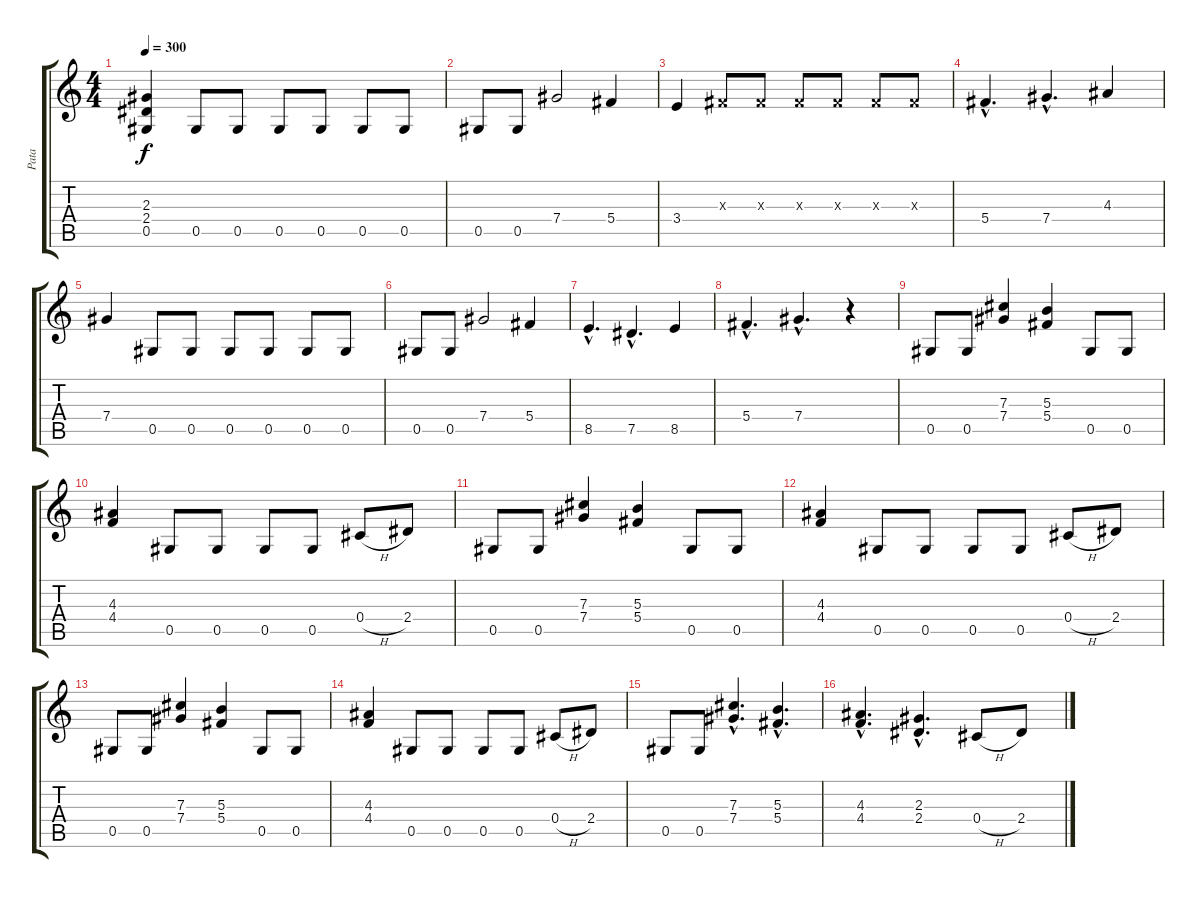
\track ("Pata" "Pata") {instrument overdrivenguitar}
\staff {score tabs}
\tuning (Eb4 Bb3 Gb3 Db3 Ab2 Eb2) {hide}
\ts (4 4)
\tempo 300
\clef g2
\ks c
(2.3 2.4 0.5).4{dy f} 0.5.8 0.5.8 0.5.8 0.5.8 0.5.8 0.5.8 |
0.5.8 0.5.8 7.4.2 5.4.4 |
3.4.4 0.3{x}.8 0.3{x}.8 0.3{x}.8 0.3{x}.8 0.3{x}.8 0.3{x}.8 |
5.4{hac}.4{d} 7.4{hac}.4{d} 4.3.4 |
7.4.4 0.5.8 0.5.8 0.5.8 0.5.8 0.5.8 0.5.8 |
0.5.8 0.5.8 7.4.2 5.4.4 |
8.5{hac}.4{d} 7.5{hac}.4{d} 8.5.4 |
5.4{hac}.4{d} 7.4{hac}.4{d} r.4 |
0.5.8 0.5.8 (7.3 7.4).4 (5.3 5.4).4 0.5.8 0.5.8 |
(4.3 4.4).4 0.5.8 0.5.8 0.5.8 0.5.8 0.4{h}.8 2.4.8 |
0.5.8 0.5.8 (7.3 7.4).4 (5.3 5.4).4 0.5.8 0.5.8 |
(4.3 4.4).4 0.5.8 0.5.8 0.5.8 0.5.8 0.4{h}.8 2.4.8 |
0.5.8 0.5.8 (7.3 7.4).4 (5.3 5.4).4 0.5.8 0.5.8 |
(4.3 4.4).4 0.5.8 0.5.8 0.5.8 0.5.8 0.4{h}.8 2.4.8 |
0.5.8 0.5.8 (7.3{hac} 7.4{hac}).4{d} (5.3{hac} 5.4{hac}).4{d} |
(4.3{hac} 4.4{hac}).4{d} (2.3{hac} 2.4{hac}).4{d} 0.4{h}.8 2.4.8
